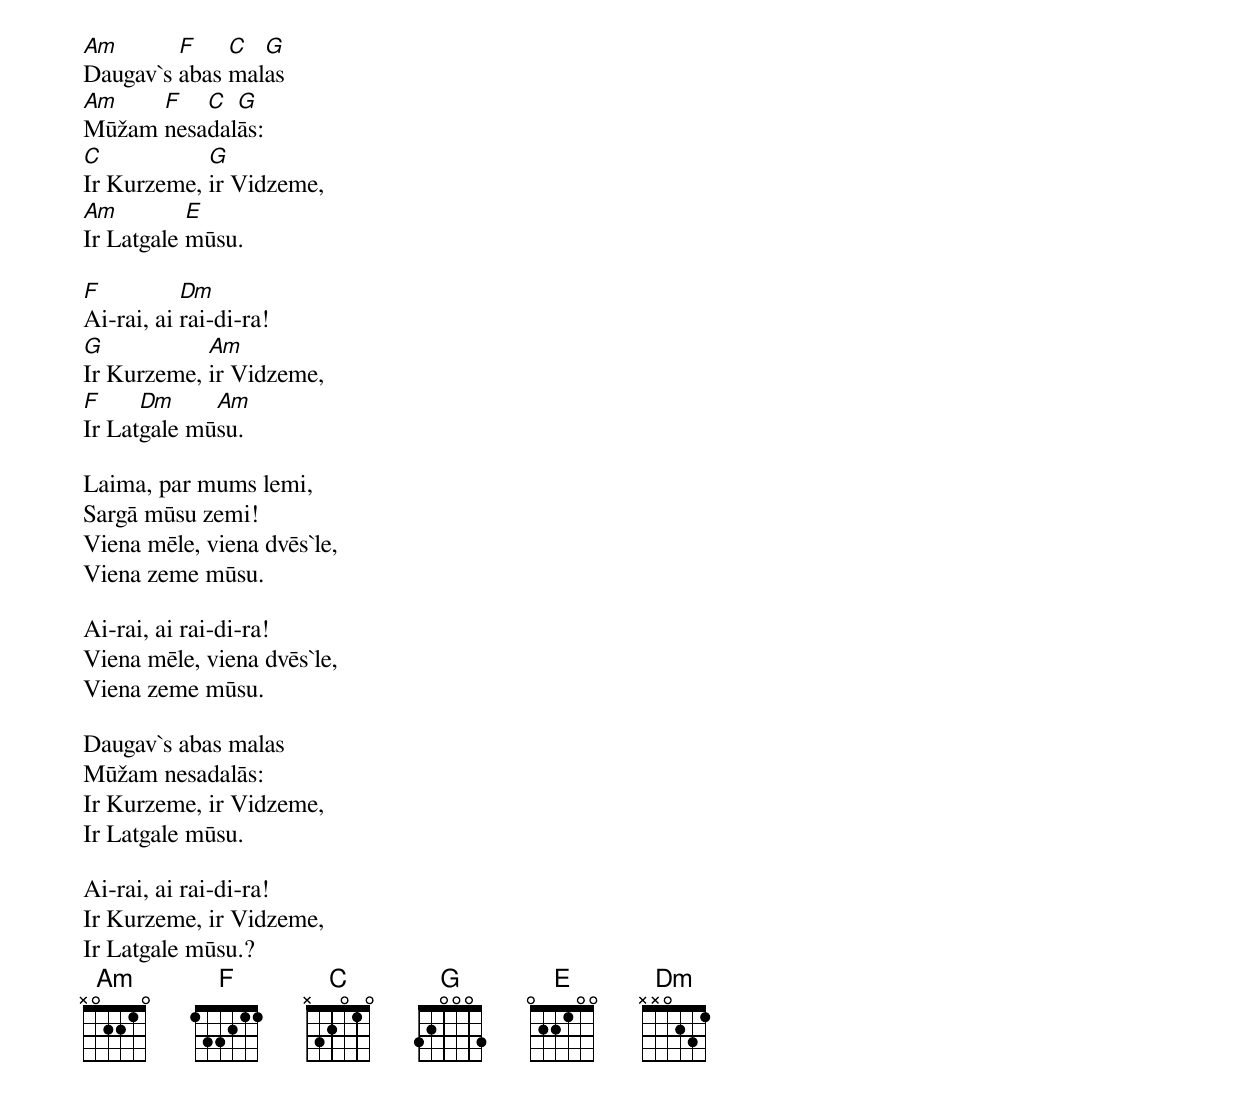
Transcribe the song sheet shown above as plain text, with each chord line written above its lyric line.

Am       F    C  G
Daugav`s abas malas
Am    F   C  G
Mūžam nesadalās:
C           G
Ir Kurzeme, ir Vidzeme,
Am         E
Ir Latgale mūsu.

F          Dm
Ai-rai, ai rai-di-ra!
G           Am
Ir Kurzeme, ir Vidzeme,
F     Dm     Am
Ir Latgale mūsu.

Laima, par mums lemi,
Sargā mūsu zemi!
Viena mēle, viena dvēs`le,
Viena zeme mūsu.

Ai-rai, ai rai-di-ra!
Viena mēle, viena dvēs`le,
Viena zeme mūsu.

Daugav`s abas malas
Mūžam nesadalās:
Ir Kurzeme, ir Vidzeme,
Ir Latgale mūsu.

Ai-rai, ai rai-di-ra!
Ir Kurzeme, ir Vidzeme,
Ir Latgale mūsu.?
